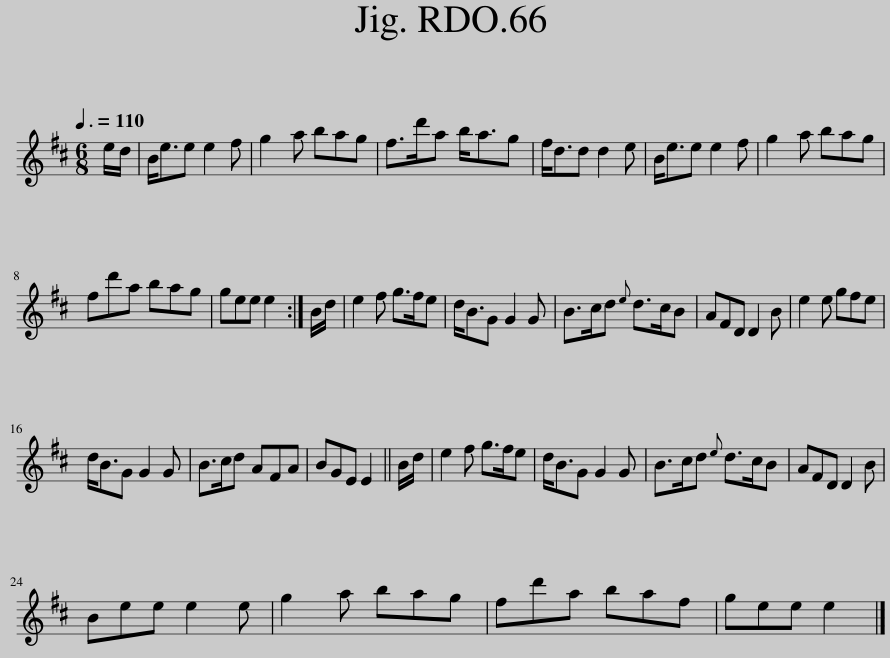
X:1
L:1/8
Q:3/8=110
M:6/8
I:linebreak $
K:D
V:1 treble
V:1
 e/d/ | B<ee e2 f | g2 a bag | f>d'a b<ag | f<dd d2 e | %5
 B<ee e2 f | g2 a bag |$ fd'a bag | gee e2 :| B/d/ | %10
 e2 f g>fe | d<BG G2 G | B>cd{e} d>cB | AFD D2 B | e2 e gfe |$ %15
 d<BG G2 G | B>cd AFA | BGE E2 || B/d/ | e2 f g>fe | %20
 d<BG G2 G | B>cd{e} d>cB | AFD D2 B |$ Bee e2 e | g2 a bag | %25
 fd'a baf | gee e2 |] %27
